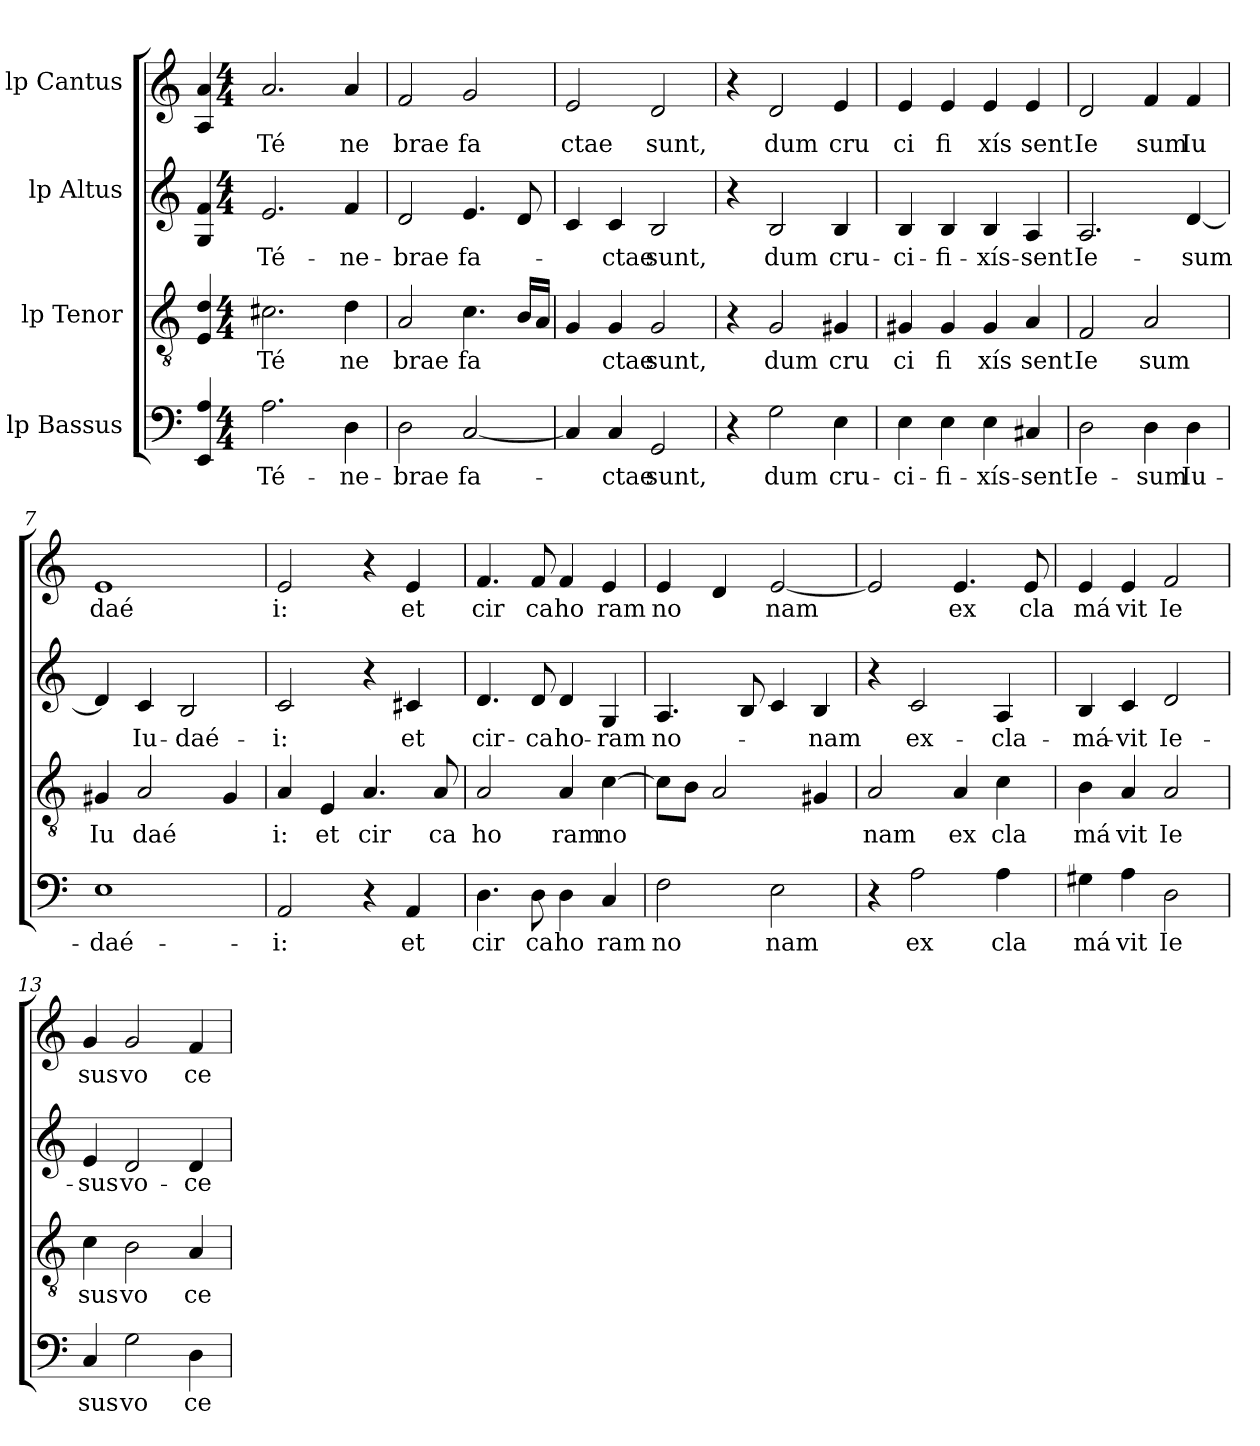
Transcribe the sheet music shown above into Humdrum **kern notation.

**kern	**text	**kern	**text	**kern	**text	**kern	**text
*part4	*part4	*part3	*part3	*part2	*part2	*part1	*part1
*staff4	*staff4	*staff3	*staff3	*staff2	*staff2	*staff1	*staff1
*I"lp Bassus	*	*I"lp Tenor	*	*I"lp Altus	*	*I"lp Cantus	*
!!LO:PB:g=z
*stria5	*	*stria5	*	*stria5	*	*stria5	*
*clefF4	*	*clefGv2	*	*clefG2	*	*clefG2	*
=1	=1	=1	=1	=1	=1	=1	=1
4A/ 4EE/	.	4d/ 4E/	.	4f/ 4G/	.	4a/ 4A/	.
*M4/4	*	*M4/4	*	*M4/4	*	*M4/4	*
*met(c)	*	*met(c)	*	*met(c)	*	*met(c)	*
!	!LO:LY:b:cj	!	!LO:LY:b:cj	!	!LO:LY:b:cj	!	!LO:LY:b:cj
2.A\	Té-	2.c#X\	Té	2.e/	Té-	2.a/	Té
!	!LO:LY:b:cj	!	!LO:LY:b:cj	!	!LO:LY:b:cj	!	!LO:LY:b:cj
4D\	-ne-	4d\	ne	4f/	-ne-	4a/	ne
=2	=2	=2	=2	=2	=2	=2	=2
!	!LO:LY:b:cj	!	!LO:LY:b:cj	!	!LO:LY:b:cj	!	!LO:LY:b:cj
2D\	-brae	2A/	brae	2d/	-brae	2f/	brae
!	!LO:LY:b:cj	!	!LO:LY:b:cj	!	!LO:LY:b:cj	!	!LO:LY:b:cj
[<2C/	fa-	4.c\	fa	4.e/	fa-	2g/	fa
.	.	16B/L	.	8d/	.	.	.
.	.	16A/J	.	.	.	.	.
=3	=3	=3	=3	=3	=3	=3	=3
!	!	!	!	!	!	!	!LO:LY:b:cj
4C/]	.	4G/	.	4c/	.	2e/	ctae
!	!LO:LY:b:cj	!	!LO:LY:b:cj	!	!LO:LY:b:cj	!	!
4C/	-ctae	4G/	ctae	4c/	-ctae	.	.
!	!LO:LY:b:cj	!	!LO:LY:b:cj	!	!LO:LY:b:cj	!	!LO:LY:b:cj
2GG/	sunt,	2G/	sunt,	2B/	sunt,	2d/	sunt,
=4	=4	=4	=4	=4	=4	=4	=4
4r	.	4r	.	4r	.	4r	.
!	!LO:LY:b:cj	!	!LO:LY:b:cj	!	!LO:LY:b:cj	!	!LO:LY:b:cj
2G\	dum	2G/	dum	2B/	dum	2d/	dum
!	!LO:LY:b:cj	!	!LO:LY:b:cj	!	!LO:LY:b:cj	!	!LO:LY:b:cj
4E\	cru-	4G#X/	cru	4B/	cru-	4e/	cru
=5	=5	=5	=5	=5	=5	=5	=5
!	!LO:LY:b:cj	!	!LO:LY:b:cj	!	!LO:LY:b:cj	!	!LO:LY:b:cj
4E\	-ci-	4G#X/	ci	4B/	-ci-	4e/	ci
!	!LO:LY:b:cj	!	!LO:LY:b:cj	!	!LO:LY:b:cj	!	!LO:LY:b:cj
4E\	-fi-	4G#/	fi	4B/	-fi-	4e/	fi
!	!LO:LY:b:cj	!	!LO:LY:b:cj	!	!LO:LY:b:cj	!	!LO:LY:b:cj
4E\	-xís-	4G#/	xís	4B/	-xís-	4e/	xís
!	!LO:LY:b:cj	!	!LO:LY:b:cj	!	!LO:LY:b:cj	!	!LO:LY:b:cj
4C#X/	-sent	4A/	sent	4A/	-sent	4e/	sent
=6	=6	=6	=6	=6	=6	=6	=6
!	!LO:LY:b:cj	!	!LO:LY:b:cj	!	!LO:LY:b:cj	!	!LO:LY:b:cj
2D\	Ie-	2F/	Ie	2.A/	Ie-	2d/	Ie
!	!LO:LY:b:cj	!	!LO:LY:b:cj	!	!	!	!LO:LY:b:cj
4D\	-sum	2A/	sum	.	.	4f/	sum
!	!LO:LY:b:cj	!	!	!	!LO:LY:b:cj	!	!LO:LY:b:cj
4D\	Iu-	.	.	[<4d/	-sum	4f/	Iu
=7	=7	=7	=7	=7	=7	=7	=7
!	!LO:LY:b:cj	!	!LO:LY:b:cj	!	!	!	!LO:LY:b:cj
1E	-daé-	4G#X/	Iu	4d/]	.	1e	daé
!	!	!	!LO:LY:b	!	!LO:LY:b:cj	!	!
.	.	2A/	daé	4c/	Iu-	.	.
!	!	!	!	!	!LO:LY:b:cj	!	!
.	.	.	.	2B/	-daé-	.	.
.	.	4G#/	.	.	.	.	.
!!LO:LB:g=z
=8	=8	=8	=8	=8	=8	=8	=8
!	!LO:LY:b:cj	!	!LO:LY:b:cj	!	!LO:LY:b:cj	!	!LO:LY:b:cj
2AA/	-i:	4A/	i:	2c/	-i:	2e/	i:
!	!	!	!LO:LY:b:cj	!	!	!	!
.	.	4E/	et	.	.	.	.
!	!	!	!LO:LY:b:cj	!	!	!	!
4r	.	4.A/	cir	4r	.	4r	.
!	!LO:LY:b:cj	!	!	!	!LO:LY:b:cj	!	!LO:LY:b:cj
4AA/	et	.	.	4c#X/	et	4e/	et
!	!	!	!LO:LY:b:cj	!	!	!	!
.	.	8A/	ca	.	.	.	.
=9	=9	=9	=9	=9	=9	=9	=9
!	!LO:LY:b:cj	!	!LO:LY:b:cj	!	!LO:LY:b:cj	!	!LO:LY:b:cj
4.D\	cir	2A/	ho	4.d/	cir-	4.f/	cir
!	!LO:LY:b:cj	!	!	!	!LO:LY:b:cj	!	!LO:LY:b:cj
8D\	ca	.	.	8d/	-ca	8f/	ca
!	!LO:LY:b:cj	!	!LO:LY:b:cj	!	!LO:LY:b:cj	!	!LO:LY:b:cj
4D\	ho	4A/	ram	4d/	ho-	4f/	ho
!	!LO:LY:b:cj	!	!LO:LY:b:cj	!	!LO:LY:b:cj	!	!LO:LY:b:cj
4C/	ram	[>4c\	no	4G/	-ram	4e/	ram
=10	=10	=10	=10	=10	=10	=10	=10
!	!LO:LY:b:cj	!	!	!	!LO:LY:b:cj	!	!LO:LY:b:cj
2F\	no	8c\L]	.	4.A/	no-	4e/	no
.	.	8B\J	.	.	.	.	.
.	.	2A/	.	.	.	4d/	.
.	.	.	.	8B/	.	.	.
!	!LO:LY:b:cj	!	!	!	!	!	!LO:LY:b:cj
2E\	nam	.	.	4c/	.	[<2e/	nam
!	!	!	!	!	!LO:LY:b:cj	!	!
.	.	4G#X/	.	4B/	-nam	.	.
=11	=11	=11	=11	=11	=11	=11	=11
!	!	!	!LO:LY:b:cj	!	!	!	!
4r	.	2A/	nam	4r	.	2e/]	.
!	!LO:LY:b:cj	!	!	!	!LO:LY:b:cj	!	!
2A\	ex	.	.	2c/	ex-	.	.
!	!	!	!LO:LY:b:cj	!	!	!	!LO:LY:b:cj
.	.	4A/	ex	.	.	4.e/	ex
!	!LO:LY:b:cj	!	!LO:LY:b:cj	!	!LO:LY:b:cj	!	!
4A\	cla	4c\	cla	4A/	-cla-	.	.
!	!	!	!	!	!	!	!LO:LY:b:cj
.	.	.	.	.	.	8e/	cla
=12	=12	=12	=12	=12	=12	=12	=12
!	!LO:LY:b:cj	!	!LO:LY:b:cj	!	!LO:LY:b:cj	!	!LO:LY:b:cj
4G#X\	má	4B\	má	4B/	-má-	4e/	má
!	!LO:LY:b:cj	!	!LO:LY:b:cj	!	!LO:LY:b:cj	!	!LO:LY:b:cj
4A\	vit	4A/	vit	4c/	-vit	4e/	vit
!	!LO:LY:b:cj	!	!LO:LY:b:cj	!	!LO:LY:b:cj	!	!LO:LY:b:cj
2D\	Ie	2A/	Ie	2d/	Ie-	2f/	Ie
=13	=13	=13	=13	=13	=13	=13	=13
!	!LO:LY:b:cj	!	!LO:LY:b:cj	!	!LO:LY:b:cj	!	!LO:LY:b:cj
4C/	sus	4c\	sus	4e/	-sus	4g/	sus
!	!LO:LY:b:cj	!	!LO:LY:b:cj	!	!LO:LY:b:cj	!	!LO:LY:b:cj
2G\	vo	2B\	vo	2d/	vo-	2g/	vo
!	!LO:LY:b:cj	!	!LO:LY:b:cj	!	!LO:LY:b:cj	!	!LO:LY:b:cj
4D\	ce	4A/	ce	4d/	-ce	4f/	ce
=	=	=	=	=	=	=	=
*-	*-	*-	*-	*-	*-	*-	*-
